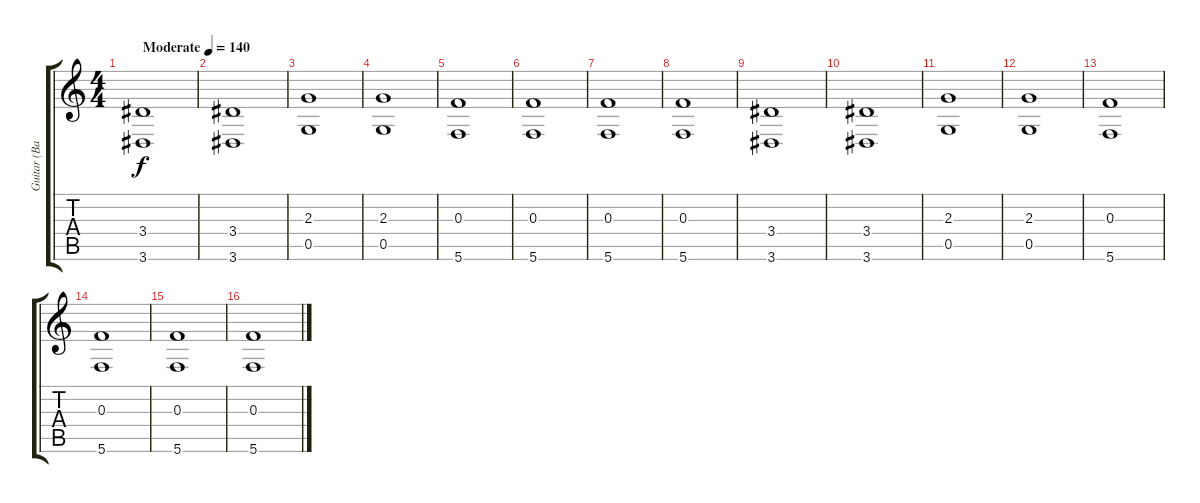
\track ("Guitar (Bass) Drop C" "Guitar (Ba") {mute instrument acousticguitarsteel}
\staff {score tabs}
\tuning (D4 A3 F3 C3 G2 C2) {hide}
\ts (4 4)
\tempo (140 "Moderate")
\clef g2
\ks c
(3.4 3.6).1{dy f instrument acousticguitarsteel} |
(3.4 3.6).1 |
(2.3 0.5).1 |
(2.3 0.5).1 |
(0.3 5.6).1 |
(0.3 5.6).1 |
(0.3 5.6).1 |
(0.3 5.6).1 |
(3.4 3.6).1 |
(3.4 3.6).1 |
(2.3 0.5).1 |
(2.3 0.5).1 |
(0.3 5.6).1 |
(0.3 5.6).1 |
(0.3 5.6).1 |
(0.3 5.6).1
